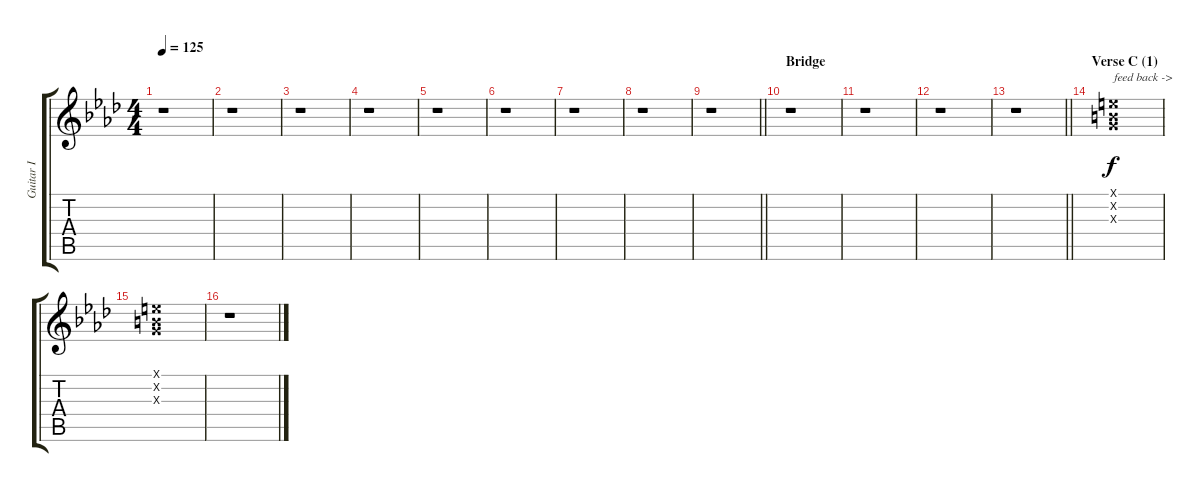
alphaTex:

\track ("Guitar I" "Guitar I") {instrument distortionguitar}
\staff {score tabs}
\tuning (E4 B3 G3 D3 A2 E2) {hide}
\ts (4 4)
\tempo 125
\clef g2
\ks ab
r.1{dy f} |
r.1 |
r.1 |
r.1 |
r.1 |
r.1 |
r.1 |
r.1 |
\barLineRight lightlight
r.1 |
\section ("" "Bridge")
r.1 |
r.1 |
r.1 |
\barLineRight lightlight
r.1 |
\section ("" "Verse C (1)")
(0.1{x} 0.2{x} 0.3{x}).1{txt "feed back ->"} |
(0.1{x} 0.2{x} 0.3{x}).1 |
r.1
